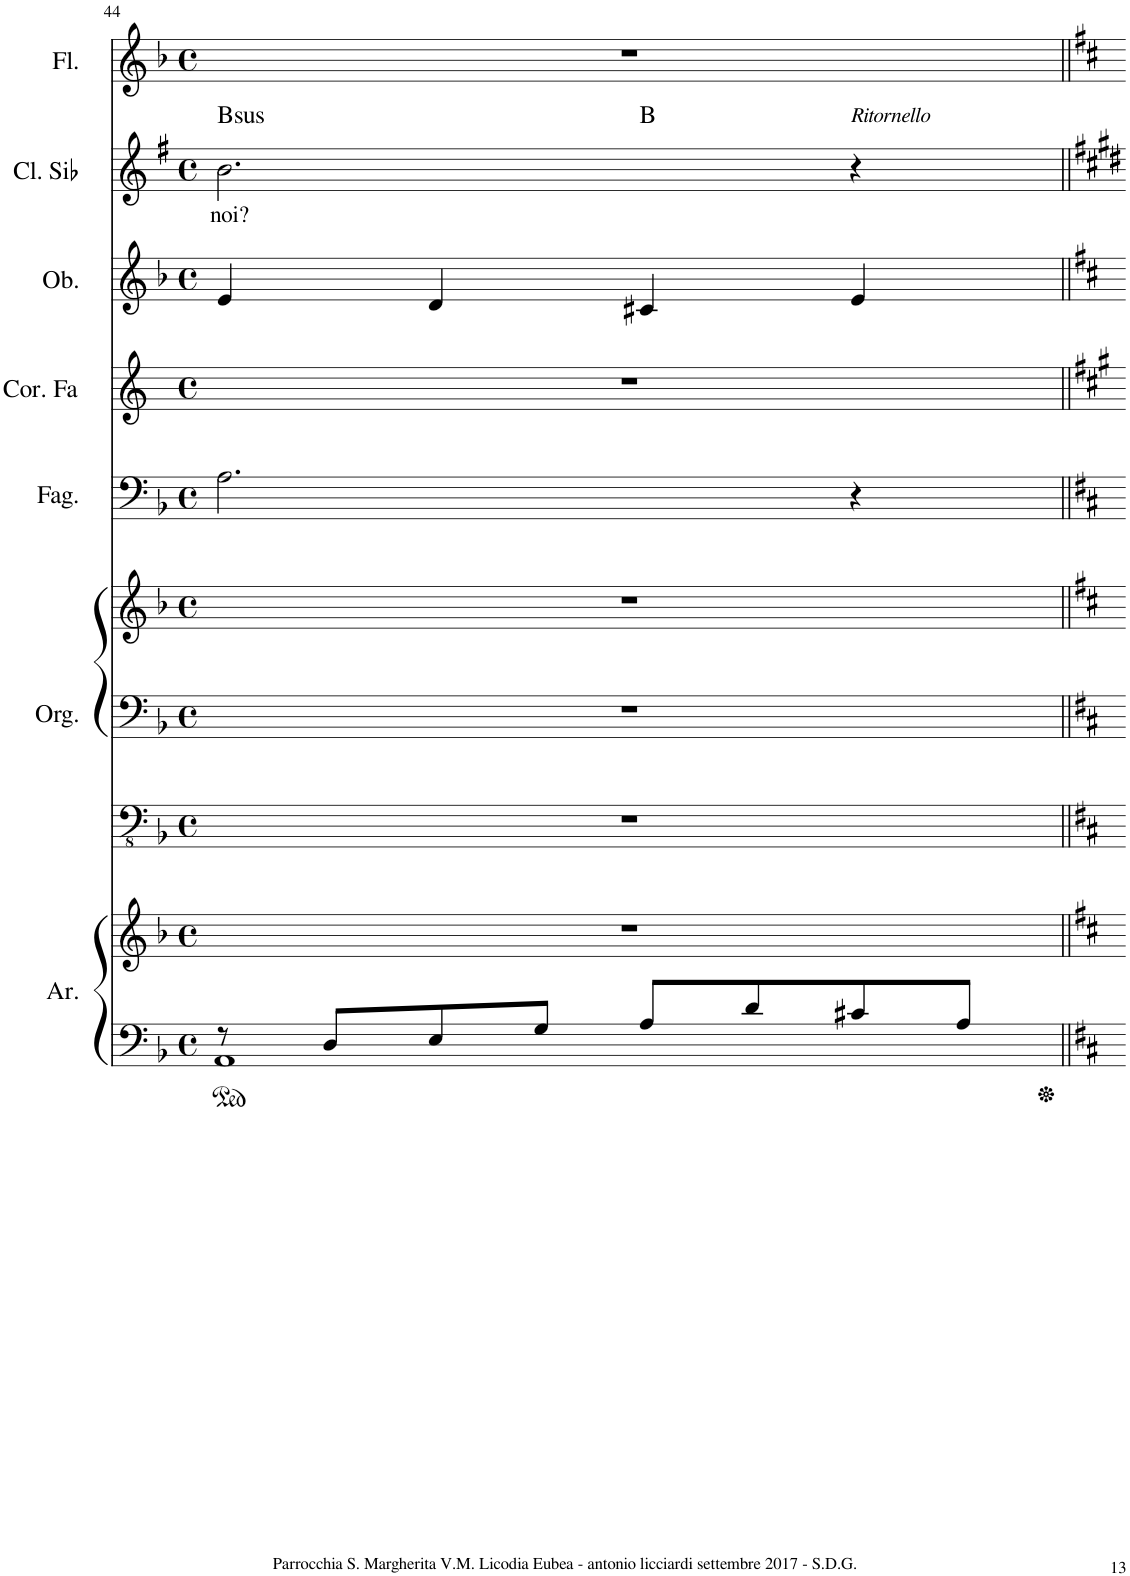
**kern	**kern	**kern	**kern	**kern	**kern	**kern	**kern	**kern	**text	**harte	**kern
*part7	*part7	*part6	*part6	*part6	*part5	*part4	*part3	*part2	*part2	*part2	*part1
*staff10	*staff9	*staff8	*staff7	*staff6	*staff5	*staff4	*staff3	*staff2	*staff2	*	*staff1
*I"Arpa	*	*I"Organo a canne	*	*	*I"Fagotto	*I"Corno in Fa	*I"Oboe	*I"Clarinetto in Sib	*	*	*I"Flauto
*I'Ar.	*	*I'Org.	*	*	*I'Fag.	*I'Cor. Fa	*I'Ob.	*I'Cl. Sib	*	*	*I'Fl.
!!LO:PB:g=z
*clefF4	*clefG2	*clefFv4	*clefF4	*clefG2	*clefF4	*clefG2	*clefG2	*clefG2	*	*	*clefG2
*	*	*	*	*	*	*Trd4c7	*	*Trd1c2	*	*	*
*k[b-]	*k[b-]	*k[b-]	*k[b-]	*k[b-]	*k[b-]	*k[]	*k[b-]	*k[f#]	*	*	*k[b-]
*M4/4	*M4/4	*M4/4	*M4/4	*M4/4	*M4/4	*M4/4	*M4/4	*M4/4	*	*	*M4/4
*met(c)	*met(c)	*met(c)	*met(c)	*met(c)	*met(c)	*met(c)	*met(c)	*met(c)	*	*	*met(c)
=44	=44	=44	=44	=44	=44	=44	=44	=44	=44	=44	=44
*^	*	*	*	*	*	*	*	*	*	*	*
!	!	!	!	!	!	!	!	!	!	!LO:LY:b	!LO:H:kt=sus	!
*	*	*	*	*	*	*	*	*	*^	*	*	*
8r	1AA	1r	1r	1r	1r	2.A\	1r	4e/	2.b\	2ryy	noi?	B:sus4	1r
8D/L	.	.	.	.	.	.	.	.	.	.	.	.	.
8E/	.	.	.	.	.	.	.	4d/	.	.	.	.	.
8G/J	.	.	.	.	.	.	.	.	.	.	.	.	.
8A/L	.	.	.	.	.	.	.	4c#X/	.	2ryy	.	B:maj	.
8d/	.	.	.	.	.	.	.	.	.	.	.	.	.
!	!	!	!	!	!	!	!	!	!LO:TX:a:i:t=Ritornello	!	!	!	!
8c#X/	.	.	.	.	.	4r	.	4e/	4r	.	.	.	.
8A/J	.	.	.	.	.	.	.	.	.	.	.	.	.
*v	*v	*	*	*	*	*	*	*	*v	*v	*	*	*
=||	=||	=||	=||	=||	=||	=||	=||	=||	=||	=||	=||
*-	*-	*-	*-	*-	*-	*-	*-	*-	*-	*-	*-
